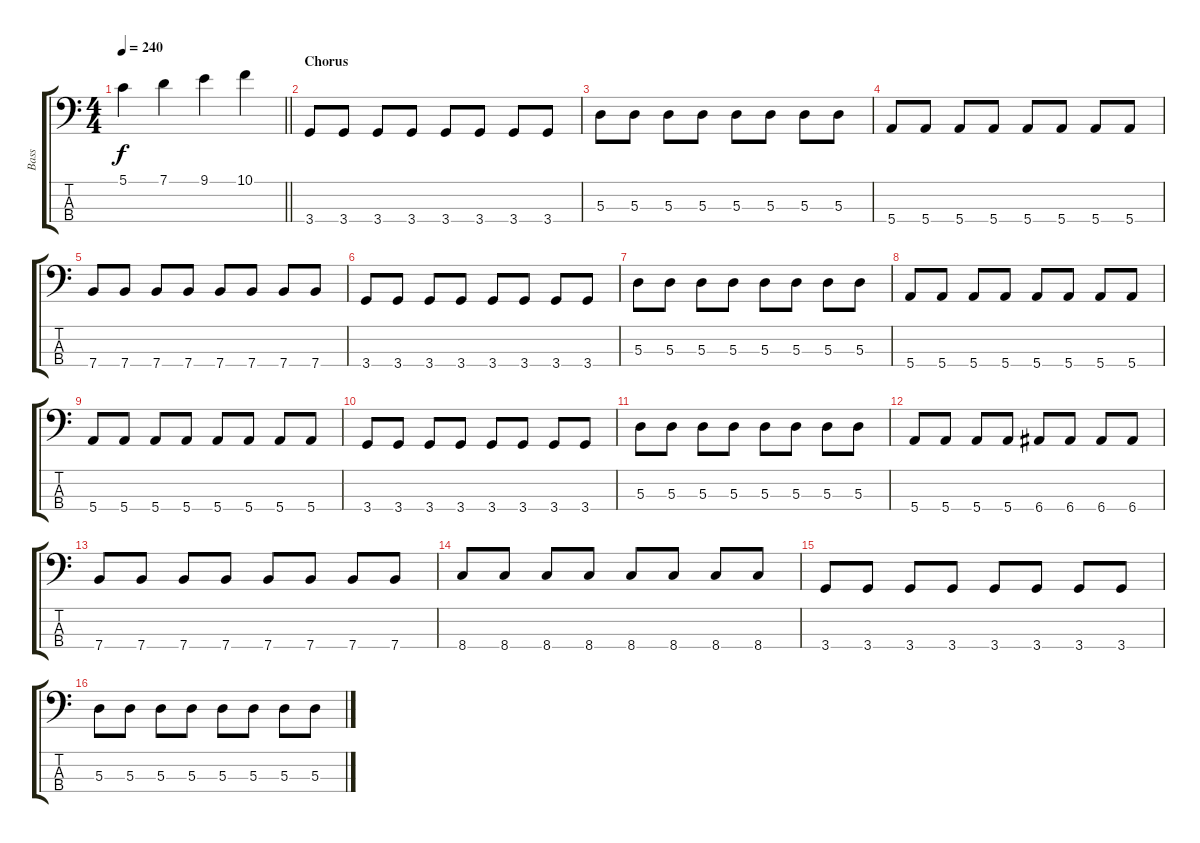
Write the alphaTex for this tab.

\track ("Bass" "Bass") {instrument electricbassfinger}
\staff {score tabs}
\tuning (G2 D2 A1 E1) {hide}
\ts (4 4)
\tempo 240
\clef f4
\barLineRight lightlight
\ks c
5.1.4{dy f} 7.1.4 9.1.4 10.1.4 |
\section ("" "Chorus")
3.4.8 3.4.8 3.4.8 3.4.8 3.4.8 3.4.8 3.4.8 3.4.8 |
5.3.8 5.3.8 5.3.8 5.3.8 5.3.8 5.3.8 5.3.8 5.3.8 |
5.4.8 5.4.8 5.4.8 5.4.8 5.4.8 5.4.8 5.4.8 5.4.8 |
7.4.8 7.4.8 7.4.8 7.4.8 7.4.8 7.4.8 7.4.8 7.4.8 |
3.4.8 3.4.8 3.4.8 3.4.8 3.4.8 3.4.8 3.4.8 3.4.8 |
5.3.8 5.3.8 5.3.8 5.3.8 5.3.8 5.3.8 5.3.8 5.3.8 |
5.4.8 5.4.8 5.4.8 5.4.8 5.4.8 5.4.8 5.4.8 5.4.8 |
5.4.8 5.4.8 5.4.8 5.4.8 5.4.8 5.4.8 5.4.8 5.4.8 |
3.4.8 3.4.8 3.4.8 3.4.8 3.4.8 3.4.8 3.4.8 3.4.8 |
5.3.8 5.3.8 5.3.8 5.3.8 5.3.8 5.3.8 5.3.8 5.3.8 |
5.4.8 5.4.8 5.4.8 5.4.8 6.4.8 6.4.8 6.4.8 6.4.8 |
7.4.8 7.4.8 7.4.8 7.4.8 7.4.8 7.4.8 7.4.8 7.4.8 |
8.4.8 8.4.8 8.4.8 8.4.8 8.4.8 8.4.8 8.4.8 8.4.8 |
3.4.8 3.4.8 3.4.8 3.4.8 3.4.8 3.4.8 3.4.8 3.4.8 |
5.3.8 5.3.8 5.3.8 5.3.8 5.3.8 5.3.8 5.3.8 5.3.8
